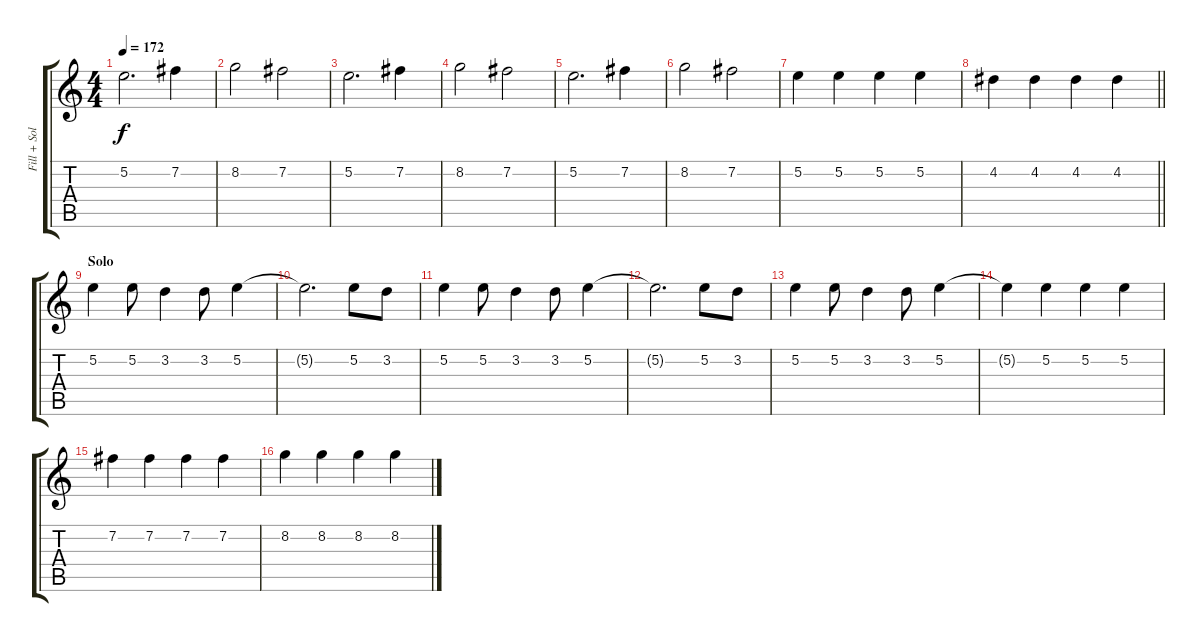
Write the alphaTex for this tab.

\track ("Fill + Solo" "Fill + Sol") {instrument overdrivenguitar}
\staff {score tabs}
\tuning (E4 B3 G3 D3 A2 E2) {hide}
\ts (4 4)
\tempo 172
\clef g2
\ks c
5.2.2{d dy f} 7.2.4 |
8.2.2 7.2.2 |
5.2.2{d} 7.2.4 |
8.2.2 7.2.2 |
5.2.2{d} 7.2.4 |
8.2.2 7.2.2 |
5.2.4 5.2.4 5.2.4 5.2.4 |
\barLineRight lightlight
4.2.4 4.2.4 4.2.4 4.2.4 |
\section ("" "Solo")
5.2.4 5.2.8 3.2.4 3.2.8 5.2.4 |
5.2{t}.2{d} 5.2.8 3.2.8 |
5.2.4 5.2.8 3.2.4 3.2.8 5.2.4 |
5.2{t}.2{d} 5.2.8 3.2.8 |
5.2.4 5.2.8 3.2.4 3.2.8 5.2.4 |
5.2{t}.4 5.2.4 5.2.4 5.2.4 |
7.2.4 7.2.4 7.2.4 7.2.4 |
8.2.4 8.2.4 8.2.4 8.2.4
